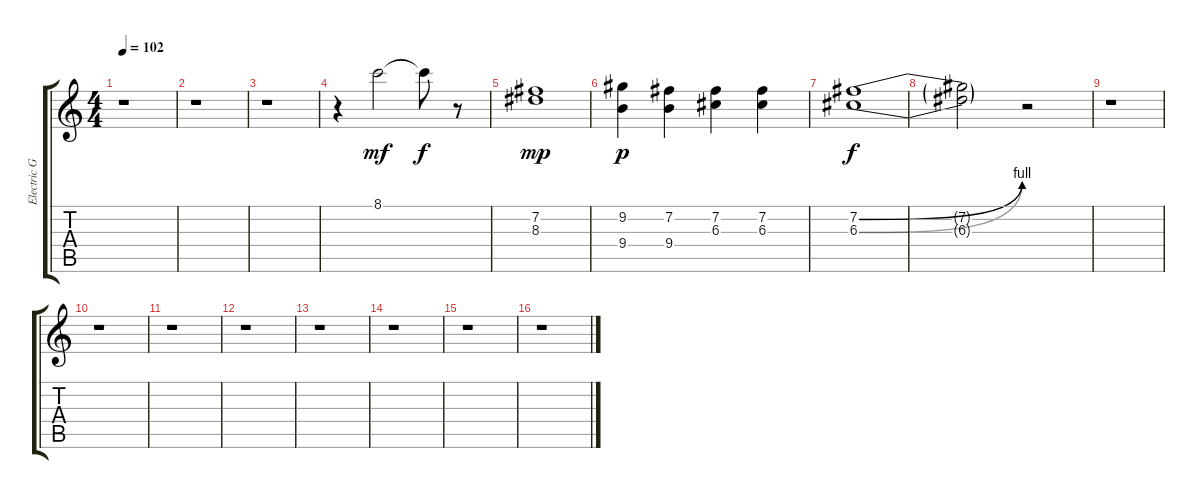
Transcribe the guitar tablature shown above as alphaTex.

\track ("Electric Guitar 3" "Electric G") {instrument overdrivenguitar}
\staff {score tabs}
\tuning (E4 B3 G3 D3 A2 E2) {hide}
\ts (4 4)
\tempo 102
\clef g2
\ks c
r.1{dy mf instrument overdrivenguitar} |
r.1 |
r.1 |
r.4 8.1.2 8.1{t}.8{dy f} r.8 |
(7.2 8.3).1{dy mp} |
(9.2 9.4).4{dy p} (7.2 9.4).4 (7.2 6.3).4 (7.2 6.3).4 |
(7.2{be (bend 0 0 60 4)} 6.3{be (bend 0 0 60 4)}).1{dy f volume 0} |
(7.2{t} 6.3{t}).2 r.2{volume 16} |
r.1 |
r.1 |
r.1 |
r.1 |
r.1 |
r.1 |
r.1 |
r.1
